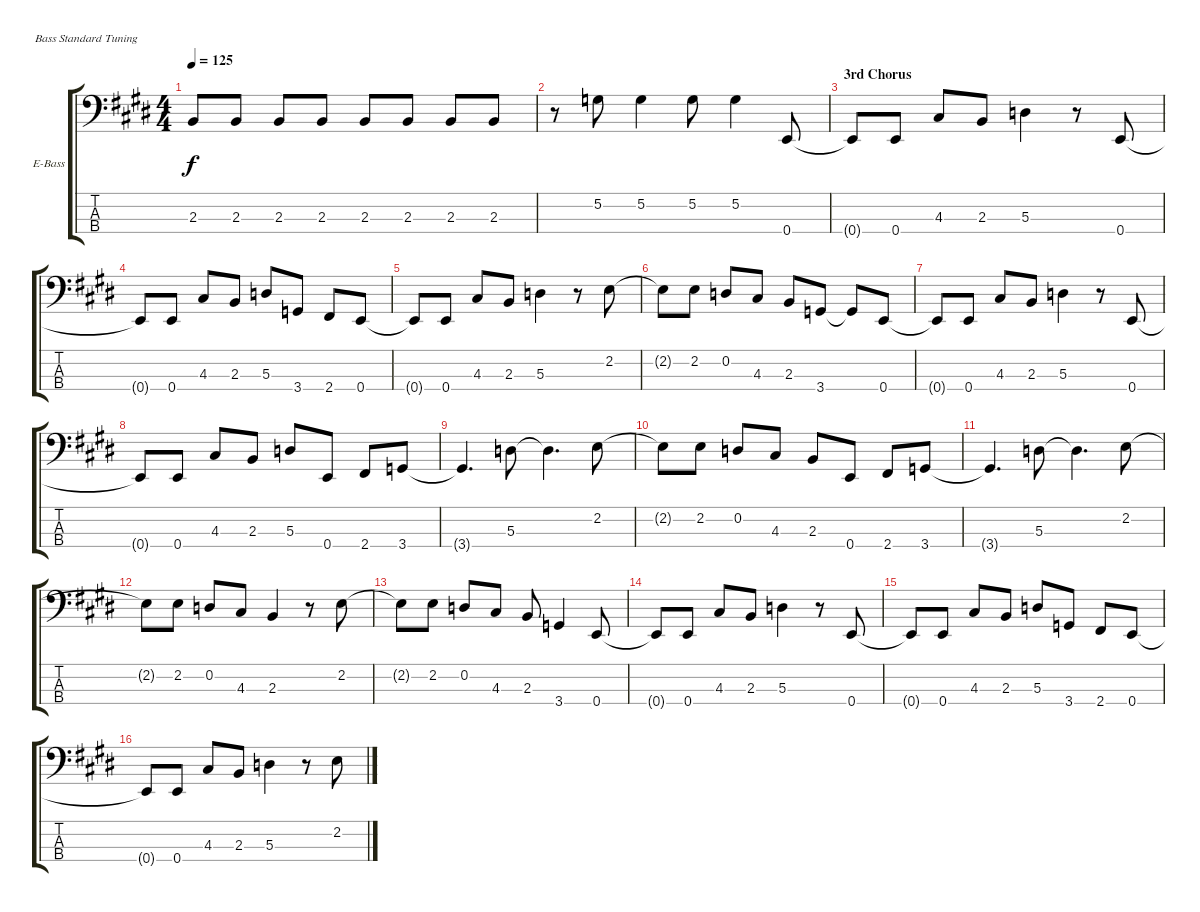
\bracketExtendMode groupsimilarinstruments
\firstSystemTrackNameOrientation horizontal
\otherSystemsTrackNameOrientation horizontal
\track ("Bass Guitar" "E-Bass") {instrument electricbassfinger}
\staff {score tabs}
\tuning (G2 D2 A1 E1)
\ts (4 4)
\tempo 125
\clef f4
\ks e
2.3{t}.8{dy f} 2.3.8 2.3.8 2.3.8 2.3.8 2.3.8 2.3.8 2.3.8 |
r.8 5.2.8 5.2.4 5.2.8 5.2.4 0.4.8 |
\section ("" "3rd Chorus")
0.4{t}.8 0.4.8 4.3.8 2.3.8 5.3.4 r.8 0.4.8 |
0.4{t}.8 0.4.8 4.3.8 2.3.8 5.3.8 3.4.8 2.4.8 0.4.8 |
0.4{t}.8 0.4.8 4.3.8 2.3.8 5.3.4 r.8 2.2.8 |
2.2{t}.8 2.2.8 0.2.8 4.3.8 2.3.8 3.4.8 3.4{t}.8 0.4.8 |
0.4{t}.8 0.4.8 4.3.8 2.3.8 5.3.4 r.8 0.4.8 |
0.4{t}.8 0.4.8 4.3.8 2.3.8 5.3.8 0.4.8 2.4.8 3.4.8 |
3.4{t}.4{d} 5.3.8 5.3{t}.4{d} 2.2.8 |
2.2{t}.8 2.2.8 0.2.8 4.3.8 2.3.8 0.4.8 2.4.8 3.4.8 |
3.4{t}.4{d} 5.3.8 5.3{t}.4{d} 2.2.8 |
2.2{t}.8 2.2.8 0.2.8 4.3.8 2.3.4 r.8 2.2.8 |
2.2{t}.8 2.2.8 0.2.8 4.3.8 2.3.8 3.4.4 0.4.8 |
0.4{t}.8 0.4.8 4.3.8 2.3.8 5.3.4 r.8 0.4.8 |
0.4{t}.8 0.4.8 4.3.8 2.3.8 5.3.8 3.4.8 2.4.8 0.4.8 |
0.4{t}.8 0.4.8 4.3.8 2.3.8 5.3.4 r.8 2.2.8
